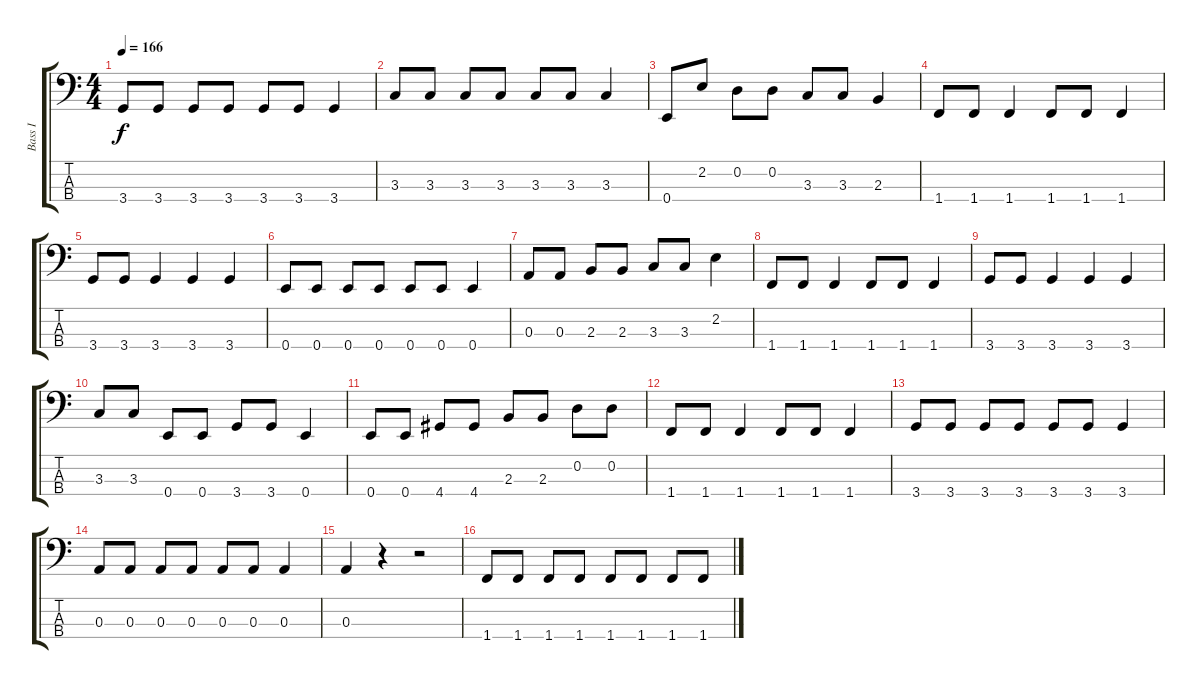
\track ("Bass I" "Bass I") {instrument electricbassfinger}
\staff {score tabs}
\tuning (G2 D2 A1 E1) {hide}
\ts (4 4)
\tempo 166
\clef f4
\ks c
3.4.8{dy f} 3.4.8 3.4.8 3.4.8 3.4.8 3.4.8 3.4.4 |
3.3.8 3.3.8 3.3.8 3.3.8 3.3.8 3.3.8 3.3.4 |
0.4.8 2.2.8 0.2.8 0.2.8 3.3.8 3.3.8 2.3.4 |
1.4.8 1.4.8 1.4.4 1.4.8 1.4.8 1.4.4 |
3.4.8 3.4.8 3.4.4 3.4.4 3.4.4 |
0.4.8 0.4.8 0.4.8 0.4.8 0.4.8 0.4.8 0.4.4 |
0.3.8 0.3.8 2.3.8 2.3.8 3.3.8 3.3.8 2.2.4 |
1.4.8 1.4.8 1.4.4 1.4.8 1.4.8 1.4.4 |
3.4.8 3.4.8 3.4.4 3.4.4 3.4.4 |
3.3.8 3.3.8 0.4.8 0.4.8 3.4.8 3.4.8 0.4.4 |
0.4.8 0.4.8 4.4.8 4.4.8 2.3.8 2.3.8 0.2.8 0.2.8 |
1.4.8 1.4.8 1.4.4 1.4.8 1.4.8 1.4.4 |
3.4.8 3.4.8 3.4.8 3.4.8 3.4.8 3.4.8 3.4.4 |
0.3.8 0.3.8 0.3.8 0.3.8 0.3.8 0.3.8 0.3.4 |
0.3.4 r.4 r.2 |
1.4.8 1.4.8 1.4.8 1.4.8 1.4.8 1.4.8 1.4.8 1.4.8
